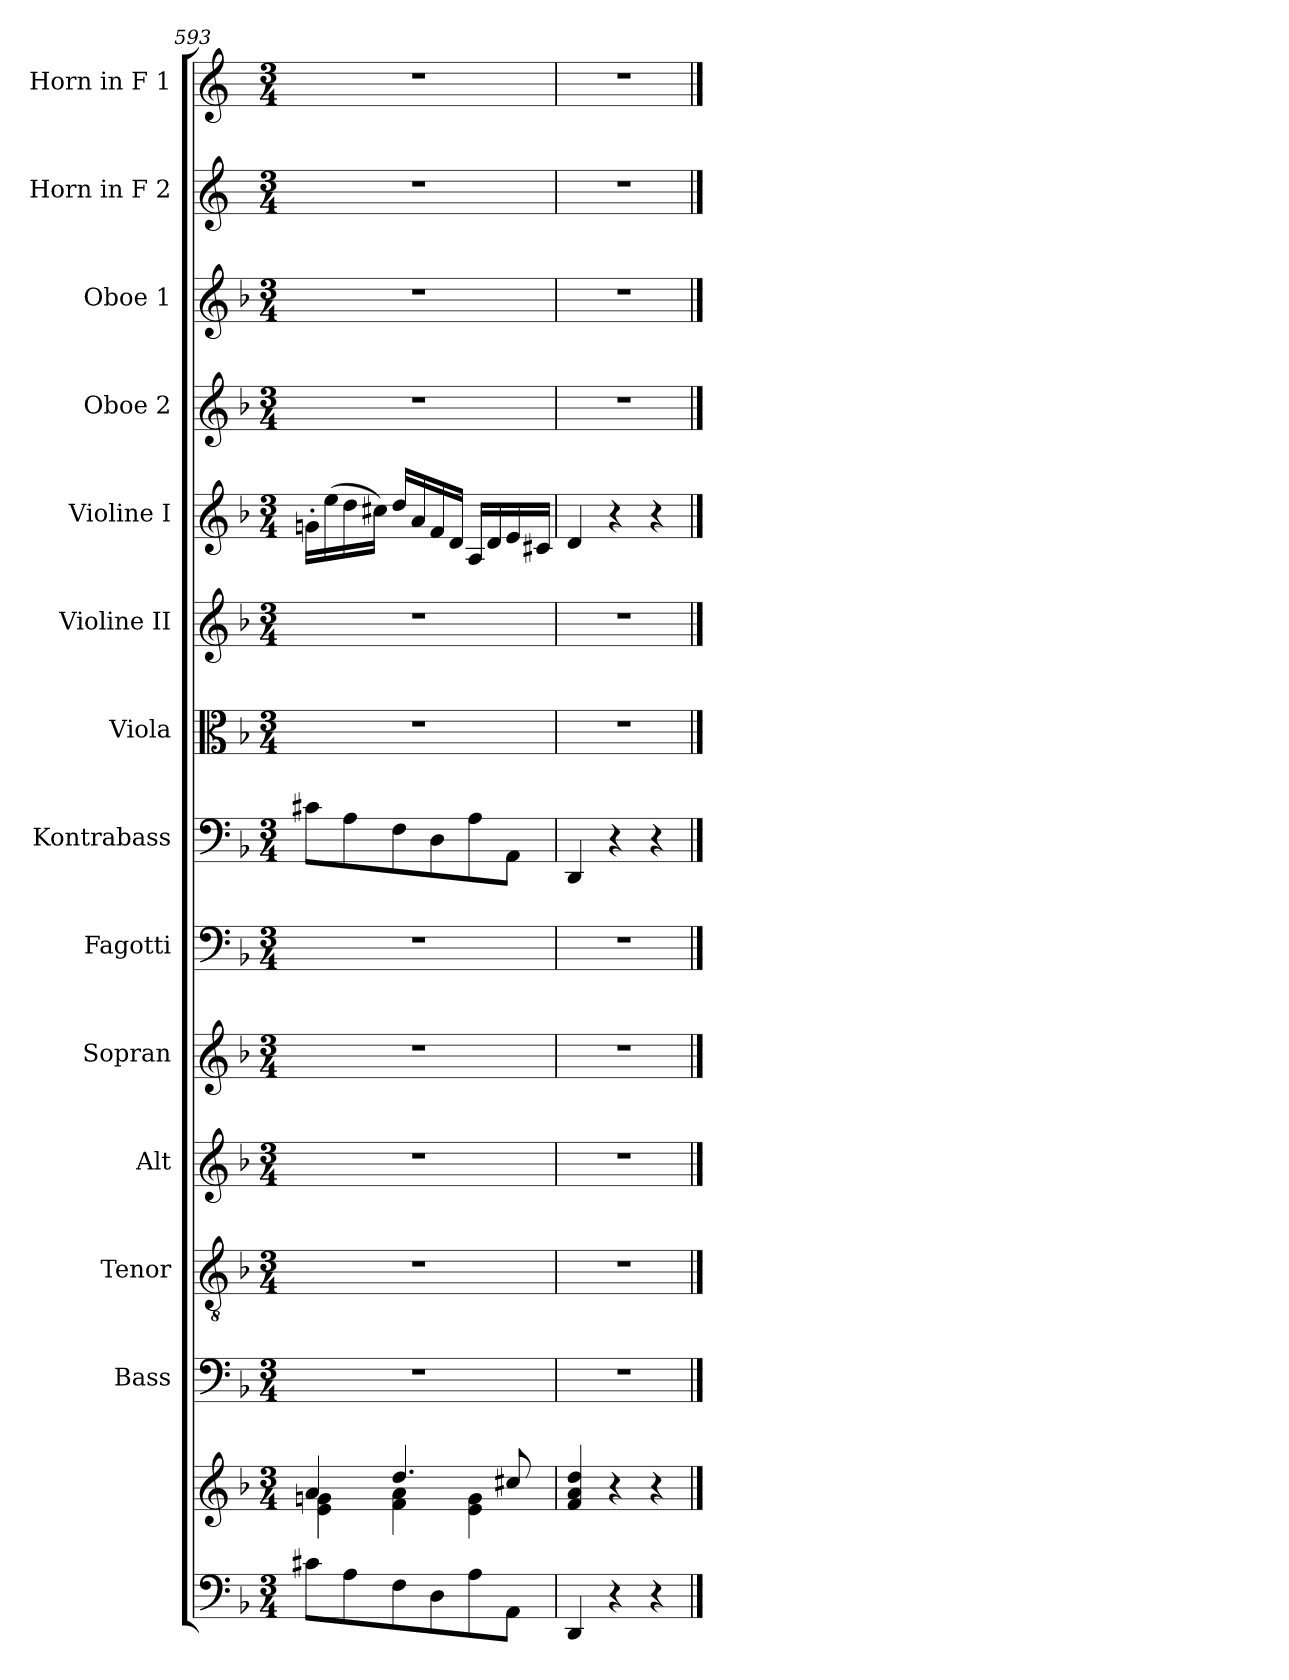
**kern	**kern	**kern	**kern	**kern	**kern	**kern	**kern	**kern	**kern	**kern	**kern	**kern	**kern	**kern
*part14	*part14	*part13	*part12	*part11	*part10	*part9	*part8	*part7	*part6	*part5	*part4	*part3	*part2	*part1
*staff15	*staff14	*staff13	*staff12	*staff11	*staff10	*staff9	*staff8	*staff7	*staff6	*staff5	*staff4	*staff3	*staff2	*staff1
*	*	*I"Bass	*I"Tenor	*I"Alt	*I"Sopran	*I"Fagotti	*I"Kontrabass	*I"Viola	*I"Violine II	*I"Violine I	*I"Oboe 2	*I"Oboe 1	*I"Horn in F 2	*I"Horn in F 1
*	*	*I'B.	*I'T.	*I'A.	*I'S.	*I'Fg.	*I'Kb.	*I'Vla.	*I'Vl. II	*I'Vl. I	*I'Ob. 2	*I'Ob. 1	*	*
*clefF4	*clefG2	*clefF4	*clefGv2	*clefG2	*clefG2	*clefF4	*clefF4	*clefC3	*clefG2	*clefG2	*clefG2	*clefG2	*clefG2	*clefG2
*	*	*	*	*	*	*	*ITrd7c12	*	*	*	*	*	*ITrd4c7	*ITrd4c7
*k[b-]	*k[b-]	*k[b-]	*k[b-]	*k[b-]	*k[b-]	*k[b-]	*k[b-]	*k[b-]	*k[b-]	*k[b-]	*k[b-]	*k[b-]	*k[b-]	*k[b-]
*F:	*F:	*F:	*F:	*F:	*F:	*F:	*F:	*F:	*F:	*F:	*F:	*F:	*F:	*F:
*M3/4	*M3/4	*M3/4	*M3/4	*M3/4	*M3/4	*M3/4	*M3/4	*M3/4	*M3/4	*M3/4	*M3/4	*M3/4	*M3/4	*M3/4
=593	=593	=593	=593	=593	=593	=593	=593	=593	=593	=593	=593	=593	=593	=593
*	*^	*	*	*	*	*	*	*	*	*	*	*	*	*
8c#X\L	4a/	4e\ 4gn\	2.r	2.r	2.r	2.r	2.r	8C#X\L	2.r	2.r	16gn'>\LL	2.r	2.r	2.r	2.r
.	.	.	.	.	.	.	.	.	.	.	(>16ee\	.	.	.	.
8A\	.	.	.	.	.	.	.	8AA\	.	.	16dd\	.	.	.	.
.	.	.	.	.	.	.	.	.	.	.	16cc#X\JJ)	.	.	.	.
8F\	4.dd/	4f\ 4a\	.	.	.	.	.	8FF\	.	.	16dd/LL	.	.	.	.
.	.	.	.	.	.	.	.	.	.	.	16a/	.	.	.	.
8D\	.	.	.	.	.	.	.	8DD\	.	.	16f/	.	.	.	.
.	.	.	.	.	.	.	.	.	.	.	16d/JJ	.	.	.	.
8A\	.	4e\ 4g\	.	.	.	.	.	8AA\	.	.	16A/LL	.	.	.	.
.	.	.	.	.	.	.	.	.	.	.	16d/	.	.	.	.
8AA\J	8cc#X/	.	.	.	.	.	.	8AAA\J	.	.	16e/	.	.	.	.
.	.	.	.	.	.	.	.	.	.	.	16c#X/JJ	.	.	.	.
*	*v	*v	*	*	*	*	*	*	*	*	*	*	*	*	*
=594	=594	=594	=594	=594	=594	=594	=594	=594	=594	=594	=594	=594	=594	=594
4DD/	4f/ 4a/ 4dd/	2.r	2.r	2.r	2.r	2.r	4DDD/	2.r	2.r	4d/	2.r	2.r	2.r	2.r
4r	4r	.	.	.	.	.	4r	.	.	4r	.	.	.	.
4r	4r	.	.	.	.	.	4r	.	.	4r	.	.	.	.
==	==	==	==	==	==	==	==	==	==	==	==	==	==	==
*-	*-	*-	*-	*-	*-	*-	*-	*-	*-	*-	*-	*-	*-	*-
